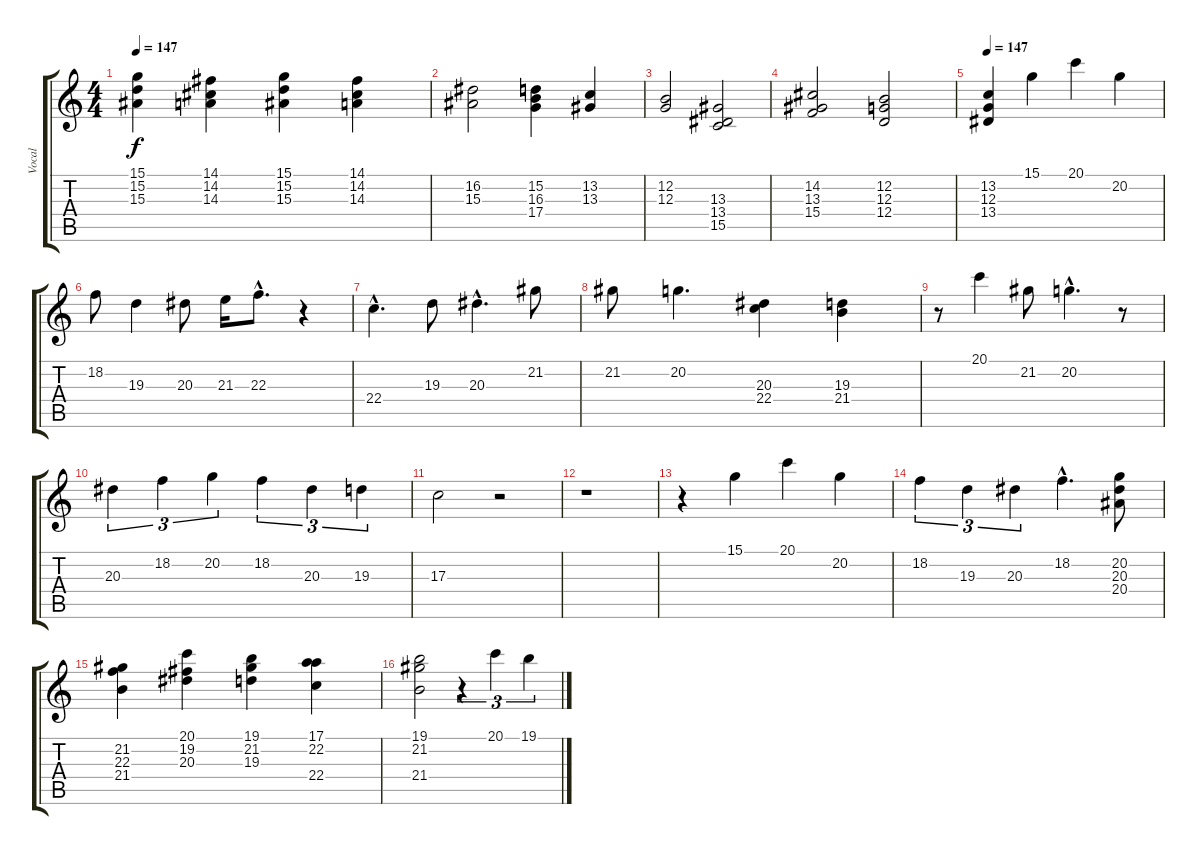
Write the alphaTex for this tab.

\track ("Vocal" "Vocal") {instrument voiceoohs}
\staff {score tabs}
\tuning (E4 B3 G3 D3 A2 E2) {hide}
\ts (4 4)
\tempo 147
\clef g2
\ks c
(15.1 15.2 15.3).4{dy f} (14.1 14.2 14.3).4 (15.1 15.2 15.3).4 (14.1 14.2 14.3).4 |
(16.2 15.3).2 (15.2 16.3 17.4).4 (13.2 13.3).4 |
(12.2 12.3).2 (13.3 13.4 15.5).2 |
(14.2 13.3 15.4).2 (12.2 12.3 12.4).2 |
\tempo 147
(13.2 12.3 13.4).4 15.1.4 20.1.4 20.2.4 |
18.2.8 19.3.4 20.3.8 21.3.16 22.3{hac}.8{d} r.4 |
22.4{hac}.4{d} 19.3.8 20.3{hac}.4{d} 21.2.8 |
21.2.8 20.2.4{d} (20.3 22.4).4 (19.3 21.4).4 |
r.8 20.1.4 21.2.8 20.2{hac}.4{d} r.8 |
20.3.4{tu (3 2)} 18.2.4{tu (3 2)} 20.2.4{tu (3 2)} 18.2.4{tu (3 2)} 20.3.4{tu (3 2)} 19.3.4{tu (3 2)} |
17.3.2 r.2 |
r.1 |
r.4 15.1.4 20.1.4 20.2.4 |
18.2.4{tu (3 2)} 19.3.4{tu (3 2)} 20.3.4{tu (3 2)} 18.2{hac}.4{d} (20.2 20.3 20.4).8 |
(21.2 22.3 21.4).4 (20.1 19.2 20.3).4 (19.1 21.2 19.3).4 (17.1 22.2 22.4).4 |
(19.1 21.2 21.4).2 r.4{tu (3 2)} 20.1.4{tu (3 2)} 19.1.4{tu (3 2)}
